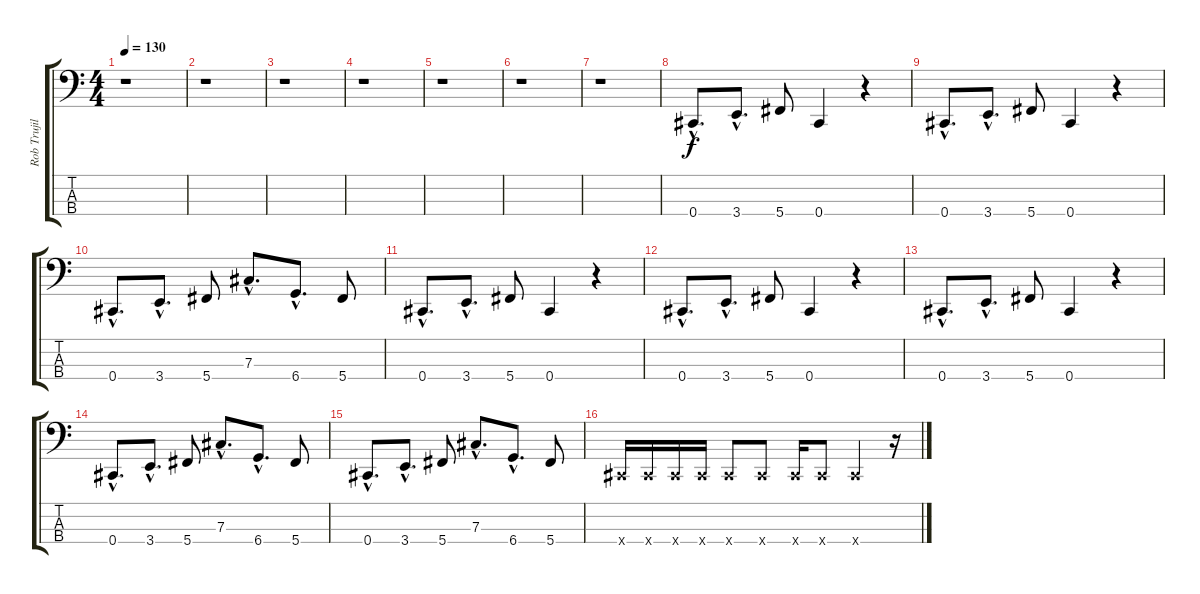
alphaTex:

\track ("Rob Trujillo" "Rob Trujil") {instrument electricbassfinger}
\staff {score tabs}
\tuning (E2 B1 Gb1 Db1) {hide}
\ts (4 4)
\tempo 130
\clef f4
\ks c
r.1{dy f} |
r.1 |
r.1 |
r.1 |
r.1 |
r.1 |
r.1 |
0.4{hac}.8{d} 3.4{hac}.8{d} 5.4.8 0.4.4 r.4 |
0.4{hac}.8{d} 3.4{hac}.8{d} 5.4.8 0.4.4 r.4 |
0.4{hac}.8{d} 3.4{hac}.8{d} 5.4.8 7.3{hac}.8{d} 6.4{hac}.8{d} 5.4.8 |
0.4{hac}.8{d} 3.4{hac}.8{d} 5.4.8 0.4.4 r.4 |
0.4{hac}.8{d} 3.4{hac}.8{d} 5.4.8 0.4.4 r.4 |
0.4{hac}.8{d} 3.4{hac}.8{d} 5.4.8 0.4.4 r.4 |
0.4{hac}.8{d} 3.4{hac}.8{d} 5.4.8 7.3{hac}.8{d} 6.4{hac}.8{d} 5.4.8 |
0.4{hac}.8{d} 3.4{hac}.8{d} 5.4.8 7.3{hac}.8{d} 6.4{hac}.8{d} 5.4.8 |
0.4{x}.16 0.4{x}.16 0.4{x}.16 0.4{x}.16 0.4{x}.8 0.4{x}.8 0.4{x}.16 0.4{x}.8 0.4{x}.4 r.16
